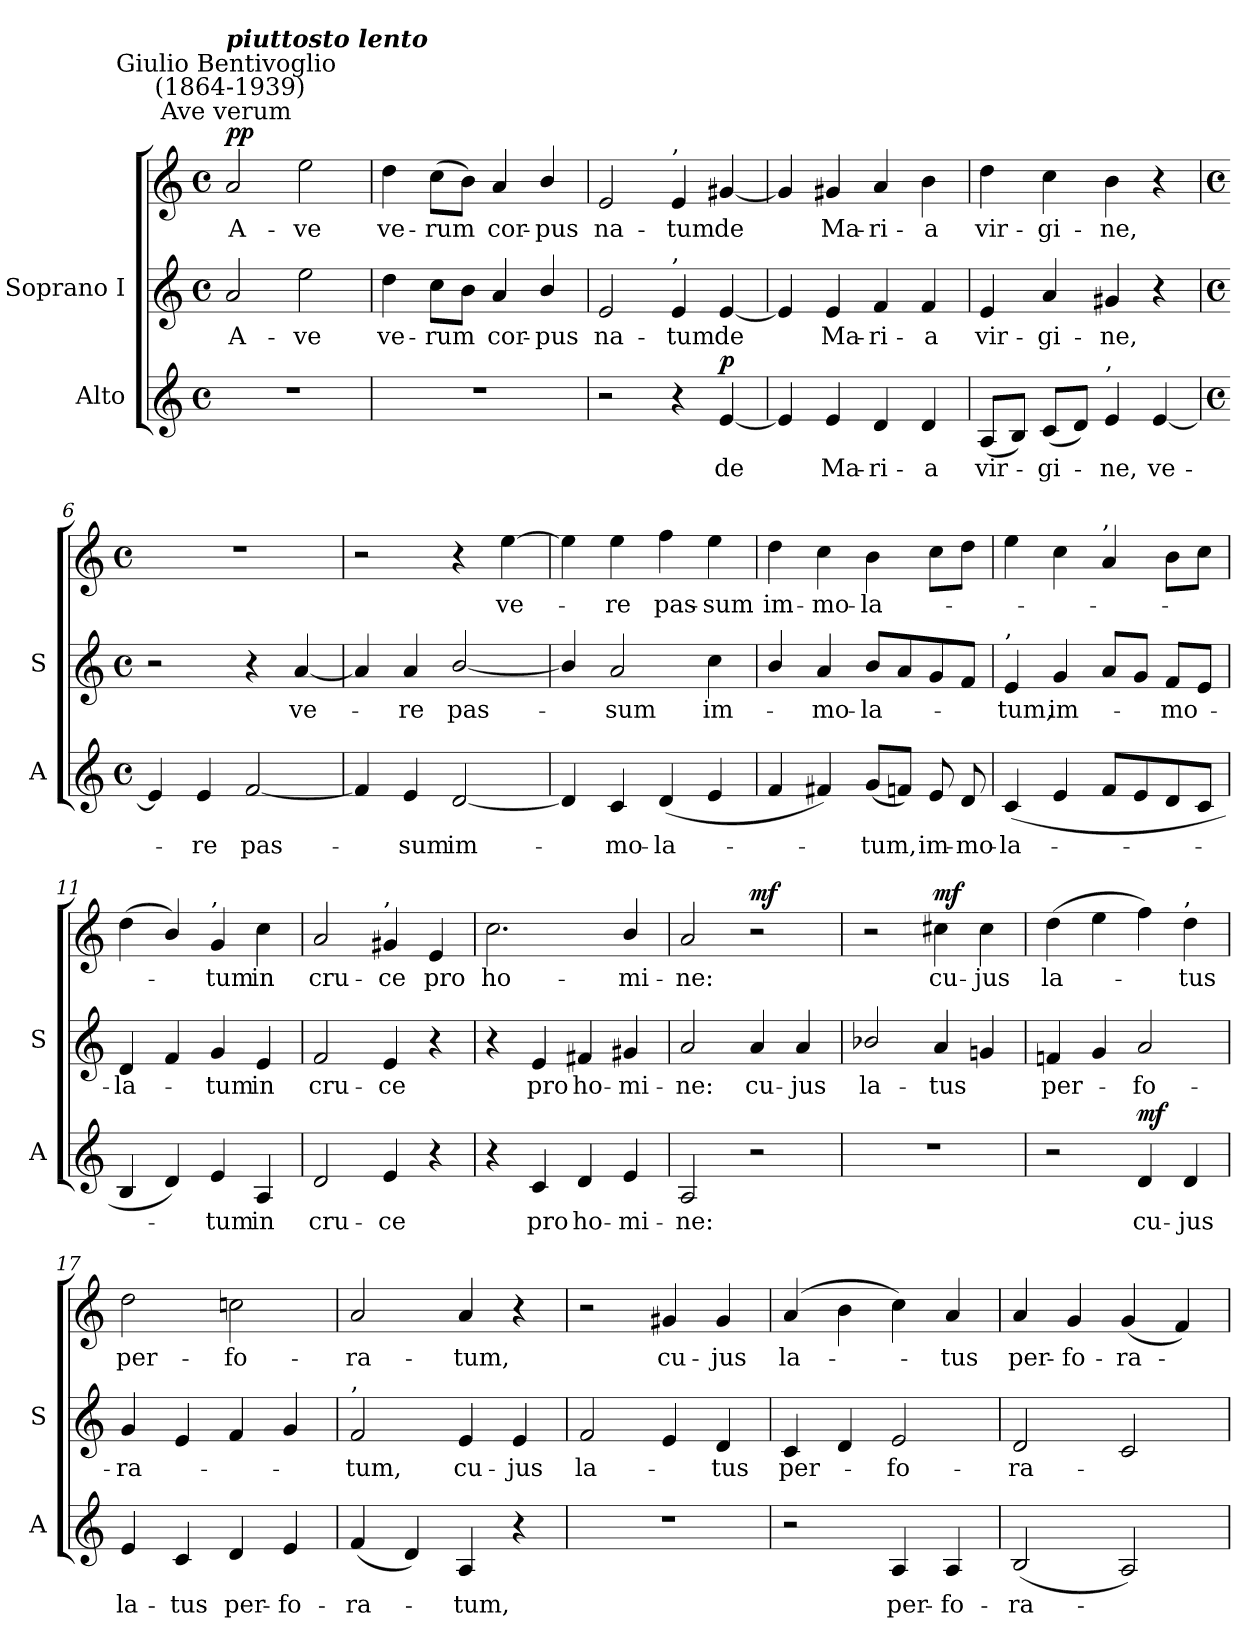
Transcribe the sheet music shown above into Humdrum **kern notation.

**kern	**text	**dynam	**kern	**text	**kern	**text	**dynam
*part2	*part2	*part2	*part1	*part1	*part1	*part1	*part1
*staff3	*staff3	*staff3	*staff2	*staff2	*staff1	*staff1	*staff1/2
*I"Alto	*	*	*I"Soprano I	*	*	*	*
*I'A	*	*	*I'S	*	*	*	*
*clefG2	*	*	*clefG2	*	*clefG2	*	*
*k[]	*	*	*k[]	*	*k[]	*	*
*C:	*	*	*C:	*	*C:	*	*
*M4/4	*	*	*M4/4	*	*M4/4	*	*
*met(c)	*	*	*met(c)	*	*met(c)	*	*
=1	=1	=1	=1	=1	=1	=1	=1
!	!	!	!	!	!LO:TX:a:cj:t=Ave verum	!	!
!	!	!	!	!	!LO:TX:a:cj:t=Giulio Bentivoglio\n (1864-1939)	!	!
!	!	!	!	!	!LO:TX:a:Bi:t=piuttosto lento	!	!
!	!	!	!	!LO:LY:b	!	!LO:LY:b	!LO:DY:b=2
!	!	!	!	!	!	!	!LO:DY:n=1:b
1r	.	.	2a	A-	2a	A-	p p
!	!	!	!	!LO:LY:b	!	!LO:LY:b	!
.	.	.	2ee	ve	2ee	ve	.
=2	=2	=2	=2	=2	=2	=2	=2
!	!	!	!	!LO:LY:b	!	!LO:LY:b	!
1r	.	.	4dd	ve-	4dd	ve-	.
!	!	!	!	!LO:LY:b	!	!LO:LY:b	!
.	.	.	8ccL	-rum	(>8ccL	-rum	.
.	.	.	8bJ	.	8bJ)	.	.
!	!	!	!	!LO:LY:b	!	!LO:LY:b	!
.	.	.	4a	cor-	4a	cor-	.
!	!	!	!	!LO:LY:b	!	!LO:LY:b	!
.	.	.	4b/	-pus	4b/	-pus	.
=3	=3	=3	=3	=3	=3	=3	=3
!	!	!	!	!LO:LY:b	!	!LO:LY:b	!
2r	.	.	2e	na-	2e	na-	.
!	!	!	!	!	!LO:TX:a:t=,	!	!
!	!	!	!LO:TX:a:t=,	!	!	!	!
!	!	!	!	!LO:LY:b	!	!LO:LY:b	!
4r	.	.	4e	-tum	4e	-tum	.
!	!LO:LY:b	!LO:DY:b	!	!LO:LY:b	!	!LO:LY:b	!
[4e	de	p	[4e	de	[4g#X	de	.
=4	=4	=4	=4	=4	=4	=4	=4
4e]	.	.	4e]	.	4g#]	.	.
!	!LO:LY:b	!	!	!LO:LY:b	!	!LO:LY:b	!
4e	Ma-	.	4e	Ma-	4g#	Ma-	.
!	!LO:LY:b	!	!	!LO:LY:b	!	!LO:LY:b	!
4d	-ri-	.	4f	-ri-	4a	-ri-	.
!	!LO:LY:b	!	!	!LO:LY:b	!	!LO:LY:b	!
4d	-a	.	4f	-a	4b	-a	.
=5	=5	=5	=5	=5	=5	=5	=5
!	!LO:LY:b	!	!	!LO:LY:b	!	!LO:LY:b	!
(<8AL	vir-	.	4e	vir-	4dd	vir-	.
8BJ)	.	.	.	.	.	.	.
!	!LO:LY:b	!	!	!LO:LY:b	!	!LO:LY:b	!
(<8cL	gi-	.	4a	-gi-	4cc	-gi-	.
8dJ)	.	.	.	.	.	.	.
!LO:TX:a:t=,	!	!	!	!	!	!	!
!	!LO:LY:b	!	!	!LO:LY:b	!	!LO:LY:b	!
4e	ne,	.	4g#X	-ne,	4b	-ne,	.
!	!LO:LY:b	!	!	!	!	!	!
[4e	ve-	.	4r	.	4r	.	.
!!LO:LB:g=z
=6	=6	=6	=6	=6	=6	=6	=6
*M4/4	*	*	*M4/4	*	*M4/4	*	*
*met(c)	*	*	*met(c)	*	*met(c)	*	*
4e]	.	.	2r	.	1r	.	.
!	!LO:LY:b	!	!	!	!	!	!
4e	re	.	.	.	.	.	.
!	!LO:LY:b	!	!	!	!	!	!
[2f	pas-	.	4r	.	.	.	.
!	!	!	!	!LO:LY:b	!	!	!
.	.	.	[4a	ve-	.	.	.
=7	=7	=7	=7	=7	=7	=7	=7
4f]	.	.	4a]	.	2r	.	.
!	!LO:LY:b	!	!	!LO:LY:b	!	!	!
4e	sum	.	4a	re	.	.	.
!	!LO:LY:b	!	!	!LO:LY:b	!	!	!
[2d	im-	.	[2b/	pas-	4r	.	.
!	!	!	!	!	!	!LO:LY:b	!
.	.	.	.	.	[4ee	ve-	.
=8	=8	=8	=8	=8	=8	=8	=8
4d]	.	.	4b/]	.	4ee]	.	.
!	!LO:LY:b	!	!	!LO:LY:b	!	!LO:LY:b	!
4c	mo-	.	2a	sum	4ee	re	.
!	!LO:LY:b	!	!	!	!	!LO:LY:b	!
(<4d	-la-	.	.	.	4ff	pas-	.
!	!	!	!	!LO:LY:b	!	!LO:LY:b	!
4e	.	.	4cc	im-	4ee	-sum	.
=9	=9	=9	=9	=9	=9	=9	=9
!	!	!	!	!	!	!LO:LY:b	!
4f	.	.	4b/	.	4dd	im-	.
!	!	!	!	!LO:LY:b	!	!LO:LY:b	!
4f#X)	.	.	4a	mo-	4cc	-mo-	.
!	!LO:LY:b	!	!	!LO:LY:b	!	!LO:LY:b	!
(<8gL	tum,	.	8bL	-la-	(<4b	-la-	.
8fnJ)	.	.	8a	.	.	.	.
!	!LO:LY:b	!	!	!	!	!	!
8e	im-	.	8g	.	8ccL	.	.
!	!LO:LY:b	!	!	!	!	!	!
8d	-mo-	.	8fJ)	.	8ddJ	.	.
=10	=10	=10	=10	=10	=10	=10	=10
!	!	!	!LO:TX:a:t=,	!	!	!	!
!	!LO:LY:b	!	!	!LO:LY:b	!	!	!
(<4c	-la-	.	4e	tum,	4ee	.	.
!	!	!	!	!LO:LY:b	!	!	!
4e	.	.	4g	im-	4cc	.	.
!	!	!	!	!	!LO:TX:a:t=,	!	!
8fL	.	.	8aL	.	4a	.	.
8e	.	.	8gJ	.	.	.	.
!	!	!	!	!LO:LY:b	!	!	!
8d	.	.	8fL	mo-	8bL	.	.
8cJ	.	.	8eJ	.	8ccJ	.	.
!!LO:LB:g=z
=11	=11	=11	=11	=11	=11	=11	=11
!	!	!	!	!LO:LY:b	!	!	!
4B	.	.	4d	la-	(<4dd	.	.
4d)	.	.	4f	.	4b/)	.	.
!	!	!	!	!	!LO:TX:a:t=,	!	!
!	!LO:LY:b	!	!	!LO:LY:b	!	!LO:LY:b	!
4e	tum	.	4g	tum	4g	tum	.
!	!LO:LY:b	!	!	!LO:LY:b	!	!LO:LY:b	!
4A	in	.	4e	in	4cc	in	.
=12	=12	=12	=12	=12	=12	=12	=12
!	!LO:LY:b	!	!	!LO:LY:b	!	!LO:LY:b	!
2d	cru-	.	2f	cru-	2a	cru-	.
!	!	!	!	!	!LO:TX:a:t=,	!	!
!	!LO:LY:b	!	!	!LO:LY:b	!	!LO:LY:b	!
4e	-ce	.	4e	-ce	4g#X	-ce	.
!	!	!	!	!	!	!LO:LY:b	!
4r	.	.	4r	.	4e	pro	.
=13	=13	=13	=13	=13	=13	=13	=13
!	!	!	!	!	!	!LO:LY:b	!
4r	.	.	4r	.	2.cc	ho-	.
!	!LO:LY:b	!	!	!LO:LY:b	!	!	!
4c	pro	.	4e	-pro	.	.	.
!	!LO:LY:b	!	!	!LO:LY:b	!	!	!
4d	ho-	.	4f#X	ho-	.	.	.
!	!LO:LY:b	!	!	!LO:LY:b	!	!LO:LY:b	!
4e	-mi-	.	4g#X	-mi-	4b/	-mi-	.
=14	=14	=14	=14	=14	=14	=14	=14
!	!LO:LY:b	!	!	!LO:LY:b	!	!LO:LY:b	!
2A	-ne:	.	2a	ne:	2a	-ne:	.
!	!	!	!	!LO:LY:b	!	!	!LO:DY:b=2
2r	.	.	4a	cu-	2r	.	mf
!	!	!	!	!LO:LY:b	!	!	!
.	.	.	4a	-jus	.	.	.
=15	=15	=15	=15	=15	=15	=15	=15
!	!	!	!	!LO:LY:b	!	!	!
1r	.	.	2b-X/	la-	2r	.	.
!	!	!	!	!LO:LY:b	!	!LO:LY:b	!LO:DY:b
.	.	.	4a	-tus	4cc#X	cu-	mf
!	!	!	!	!	!	!LO:LY:b	!
.	.	.	4gn	.	4cc#	-jus	.
=16	=16	=16	=16	=16	=16	=16	=16
!	!	!	!	!LO:LY:b	!	!LO:LY:b	!
2r	.	.	4fn	per-	(>4dd	la-	.
.	.	.	4g	.	4ee	.	.
!	!LO:LY:b	!LO:DY:b	!	!LO:LY:b	!	!	!
4d	cu-	mf	2a	fo-	4ff)	.	.
!	!	!	!	!	!LO:TX:a:t=,	!	!
!	!LO:LY:b	!	!	!	!	!LO:LY:b	!
4d	-jus	.	.	.	4dd	tus	.
!!LO:LB:g=z
=17	=17	=17	=17	=17	=17	=17	=17
!	!LO:LY:b	!	!	!LO:LY:b	!	!LO:LY:b	!
4e	la-	.	4g	-ra-	2dd	-per-	.
!	!LO:LY:b	!	!	!	!	!	!
4c	-tus	.	4e	.	.	.	.
!	!LO:LY:b	!	!	!	!	!LO:LY:b	!
4d	per-	.	4f	.	2ccn	-fo-	.
!	!LO:LY:b	!	!	!	!	!	!
4e	-fo-	.	4g	.	.	.	.
=18	=18	=18	=18	=18	=18	=18	=18
!	!	!	!LO:TX:a:t=,	!	!	!	!
!	!LO:LY:b	!	!	!LO:LY:b	!	!LO:LY:b	!
(<4f	-ra-	.	2f	tum,	2a	ra-	.
4d)	.	.	.	.	.	.	.
!	!LO:LY:b	!	!	!LO:LY:b	!	!LO:LY:b	!
4A	tum,	.	4e	cu-	4a	-tum,	.
!	!	!	!	!LO:LY:b	!	!	!
4r	.	.	4e	-jus	4r	.	.
=19	=19	=19	=19	=19	=19	=19	=19
!	!	!	!	!LO:LY:b	!	!	!
1r	.	.	2f	la-	2r	.	.
!	!	!	!	!	!	!LO:LY:b	!
.	.	.	4e	.	4g#X	cu-	.
!	!	!	!	!LO:LY:b	!	!LO:LY:b	!
.	.	.	4d	tus	4g#	-jus	.
=20	=20	=20	=20	=20	=20	=20	=20
!	!	!	!	!LO:LY:b	!	!LO:LY:b	!
2r	.	.	4c	per-	(>4a	la-	.
.	.	.	4d	.	4b	.	.
!	!LO:LY:b	!	!	!LO:LY:b	!	!	!
4A	per-	.	2e	fo-	4cc)	.	.
!	!LO:LY:b	!	!	!	!	!LO:LY:b	!
4A	-fo-	.	.	.	4a	tus	.
=21	=21	=21	=21	=21	=21	=21	=21
!	!LO:LY:b	!	!	!LO:LY:b	!	!LO:LY:b	!
(<2B	-ra-	.	2d	ra-	4a	-per-	.
!	!	!	!	!	!	!LO:LY:b	!
.	.	.	.	.	4g	-fo-	.
!	!	!	!	!	!	!LO:LY:b	!
2A)	.	.	2c	.	(<4g	-ra-	.
.	.	.	.	.	4f)	.	.
=	=	=	=	=	=	=	=
*-	*-	*-	*-	*-	*-	*-	*-
